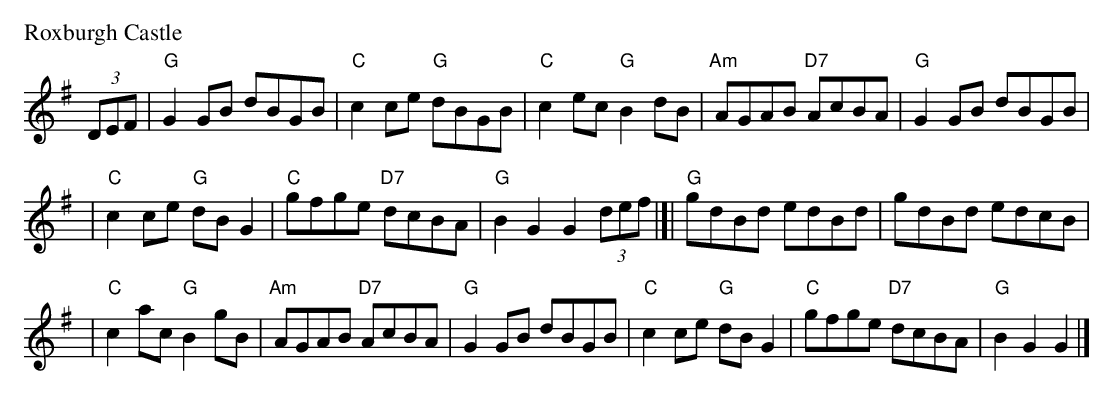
X:1
P: Roxburgh Castle
K: G
(3DEF | "G"G2GB dBGB | "C"c2ce "G"dBGB | "C"c2ec  "G"B2dB | "Am"AGAB "D7"AcBA | "G"G2GB dBGB |
| "C"c2ce "G"dBG2 | "C"gfge "D7"dcBA | "G"B2G2 G2 (3def |[| "G"gdBd edBd | gdBd edcB |
| "C"c2ac "G"B2gB | "Am"AGAB "D7"AcBA | "G"G2GB dBGB | "C"c2ce "G"dBG2 | "C"gfge "D7"dcBA | "G"B2G2 G2 |]
